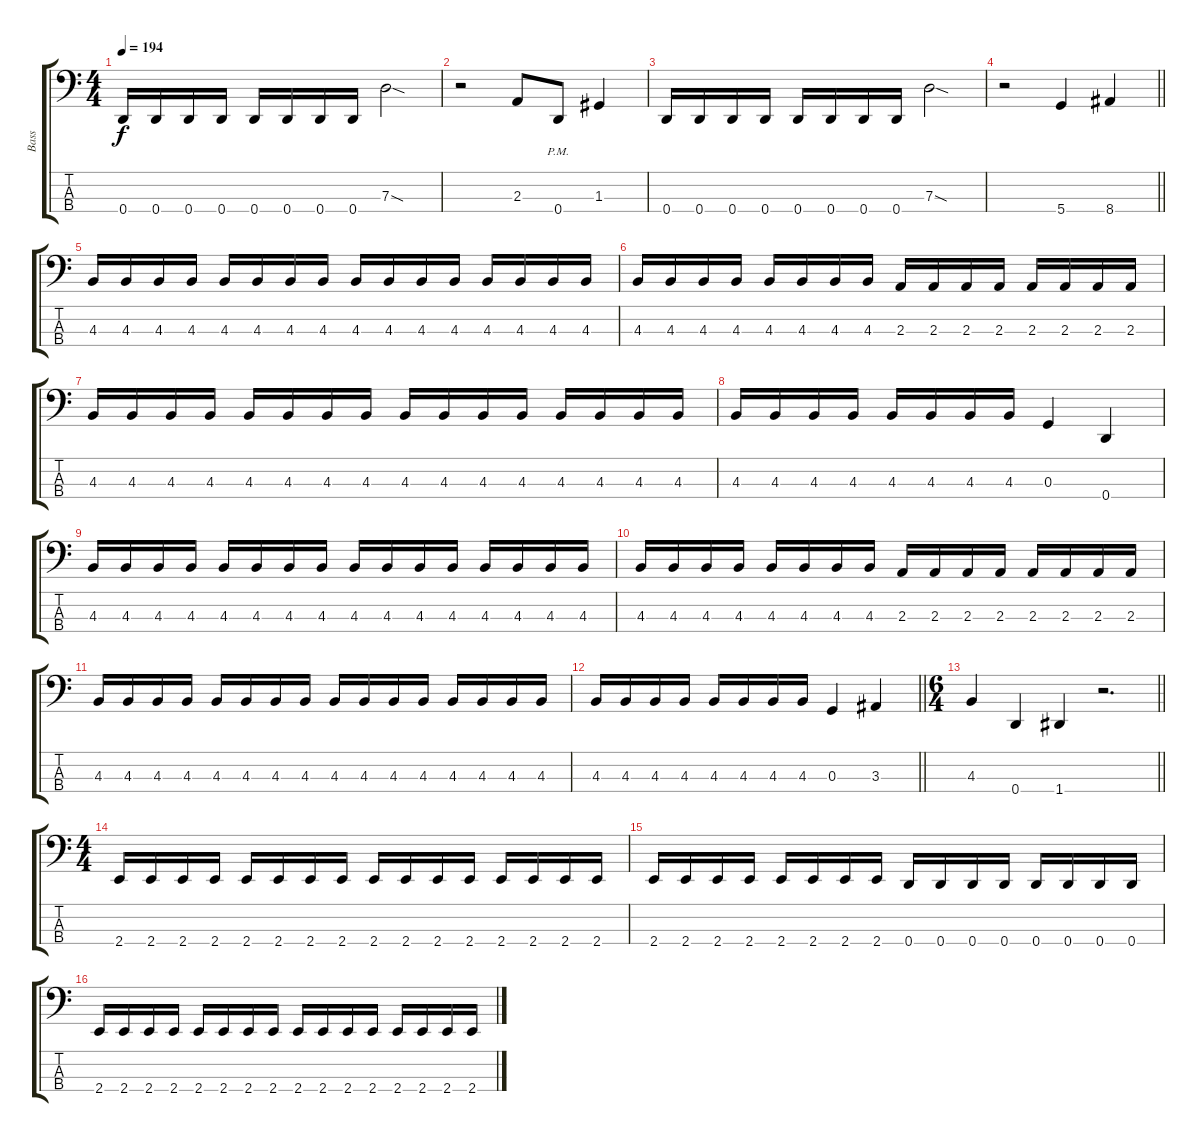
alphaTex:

\track ("Bass" "Bass") {instrument electricbasspick}
\staff {score tabs}
\tuning (F2 C2 G1 D1) {hide}
\ts (4 4)
\tempo 194
\clef f4
\ks c
0.4.16{dy f} 0.4.16 0.4.16 0.4.16 0.4.16 0.4.16 0.4.16 0.4.16 7.3{sod}.2 |
r.2 2.3.8 0.4{pm}.8 1.3.4 |
0.4.16 0.4.16 0.4.16 0.4.16 0.4.16 0.4.16 0.4.16 0.4.16 7.3{sod}.2 |
\barLineRight lightlight
r.2 5.4.4 8.4.4 |
4.3.16 4.3.16 4.3.16 4.3.16 4.3.16 4.3.16 4.3.16 4.3.16 4.3.16 4.3.16 4.3.16 4.3.16 4.3.16 4.3.16 4.3.16 4.3.16 |
4.3.16 4.3.16 4.3.16 4.3.16 4.3.16 4.3.16 4.3.16 4.3.16 2.3.16 2.3.16 2.3.16 2.3.16 2.3.16 2.3.16 2.3.16 2.3.16 |
4.3.16 4.3.16 4.3.16 4.3.16 4.3.16 4.3.16 4.3.16 4.3.16 4.3.16 4.3.16 4.3.16 4.3.16 4.3.16 4.3.16 4.3.16 4.3.16 |
4.3.16 4.3.16 4.3.16 4.3.16 4.3.16 4.3.16 4.3.16 4.3.16 0.3.4 0.4.4 |
4.3.16 4.3.16 4.3.16 4.3.16 4.3.16 4.3.16 4.3.16 4.3.16 4.3.16 4.3.16 4.3.16 4.3.16 4.3.16 4.3.16 4.3.16 4.3.16 |
4.3.16 4.3.16 4.3.16 4.3.16 4.3.16 4.3.16 4.3.16 4.3.16 2.3.16 2.3.16 2.3.16 2.3.16 2.3.16 2.3.16 2.3.16 2.3.16 |
4.3.16 4.3.16 4.3.16 4.3.16 4.3.16 4.3.16 4.3.16 4.3.16 4.3.16 4.3.16 4.3.16 4.3.16 4.3.16 4.3.16 4.3.16 4.3.16 |
\barLineRight lightlight
4.3.16 4.3.16 4.3.16 4.3.16 4.3.16 4.3.16 4.3.16 4.3.16 0.3.4 3.3.4 |
\ts (6 4)
\barLineRight lightlight
4.3.4 0.4.4 1.4.4 r.2{d} |
\ts (4 4)
2.4.16 2.4.16 2.4.16 2.4.16 2.4.16 2.4.16 2.4.16 2.4.16 2.4.16 2.4.16 2.4.16 2.4.16 2.4.16 2.4.16 2.4.16 2.4.16 |
2.4.16 2.4.16 2.4.16 2.4.16 2.4.16 2.4.16 2.4.16 2.4.16 0.4.16 0.4.16 0.4.16 0.4.16 0.4.16 0.4.16 0.4.16 0.4.16 |
2.4.16 2.4.16 2.4.16 2.4.16 2.4.16 2.4.16 2.4.16 2.4.16 2.4.16 2.4.16 2.4.16 2.4.16 2.4.16 2.4.16 2.4.16 2.4.16
